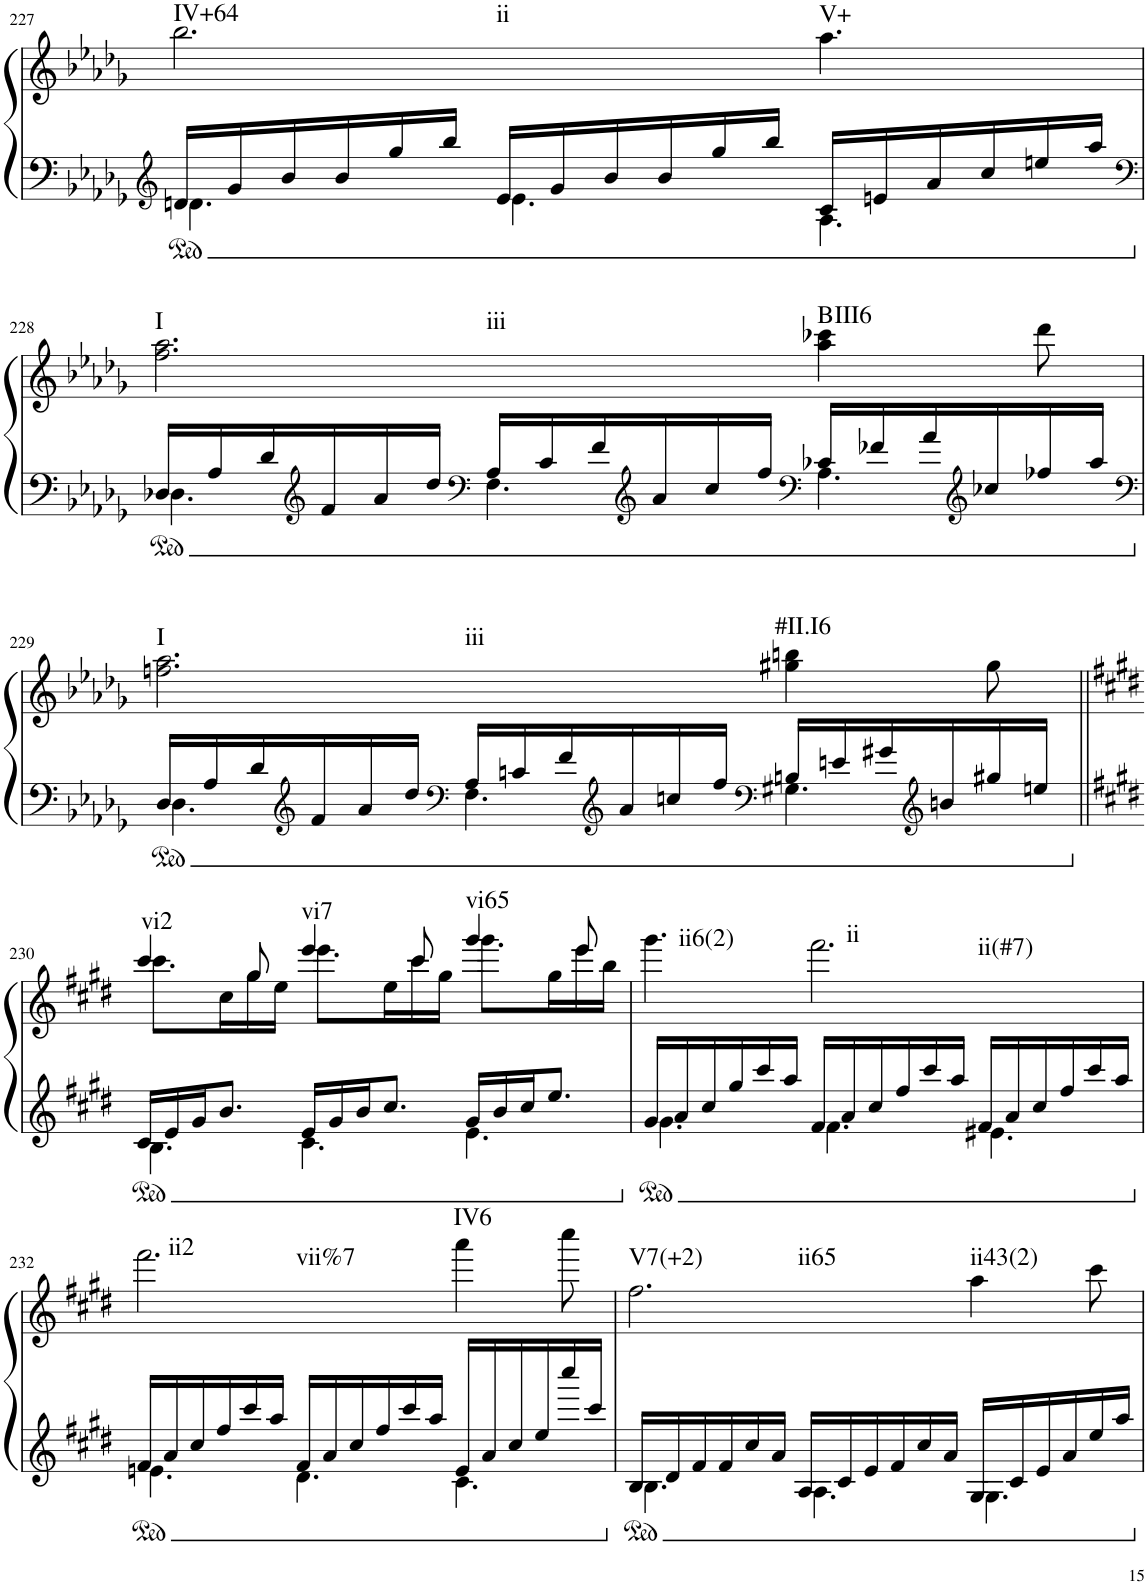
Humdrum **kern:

**kern	**kern	**harte
*part1	*part1	*part1
*staff2	*staff1	*
*I"Piano	*	*
*I'Pno.	*	*
!!LO:PB:g=z
*clefG2	*clefG2	*
*k[b-e-a-d-g-]	*k[b-e-a-d-g-]	*
*M9/8	*M9/8	*
=227	=227	=227
*^	*	*
!	!	!	!LO:H:n=1:kt=IV+64
!	!	!	!LO:H:n=2:kt=ii
16dn/LL	4.d\	2.bb-\	N N
16g-/	.	.	.
16b-/	.	.	.
16b-/	.	.	.
16gg-/	.	.	.
16bb-/JJ	.	.	.
16e-/LL	4.e-\	.	.
16g-/	.	.	.
16b-/	.	.	.
16b-/	.	.	.
16gg-/	.	.	.
16bb-/JJ	.	.	.
!	!	!	!LO:H:kt=V+
16c/LL	4.A-\	4.aa-\	N
16en/	.	.	.
16a-/	.	.	.
16cc/	.	.	.
16een/	.	.	.
16aa-/JJ	.	.	.
!!LO:LB:g=z
=228	=228	=228	=228
*clefF4	*	*	*
!	!	!	!LO:H:n=1:kt=I
!	!	!	!LO:H:n=2:kt=iii
16D-X/LL	4.D-X\	2.ff\ 2.aa-\	N N
16A-/	.	.	.
16d-/	.	.	.
*clefG2	*	*	*
16f/	.	.	.
16a-/	.	.	.
16dd-/JJ	.	.	.
*clefF4	*	*	*
16A-/LL	4.F\	.	.
16c/	.	.	.
16f/	.	.	.
*clefG2	*	*	*
16a-/	.	.	.
16cc/	.	.	.
16ff/JJ	.	.	.
*clefF4	*	*	*
!	!	!	!LO:H:kt=6
16c-X/LL	4.A-\	4aa-\ 4ccc-X\	B:maj6
16f-X/	.	.	.
16a-/	.	.	.
*clefG2	*	*	*
16cc-X/	.	.	.
16ff-X/	.	8ddd-\	.
16aa-/JJ	.	.	.
!!LO:LB:g=z
=229	=229	=229	=229
*clefF4	*	*	*
!	!	!	!LO:H:n=1:kt=I
!	!	!	!LO:H:n=2:kt=iii
16D-/LL	4.D-\	2.ffn\ 2.aa-\	N N
16A-/	.	.	.
16d-/	.	.	.
*clefG2	*	*	*
16f/	.	.	.
16a-/	.	.	.
16dd-/JJ	.	.	.
*clefF4	*	*	*
16A-/LL	4.F\	.	.
16cn/	.	.	.
16f/	.	.	.
*clefG2	*	*	*
16a-/	.	.	.
16ccn/	.	.	.
16ff/JJ	.	.	.
*clefF4	*	*	*
!	!	!	!LO:H:kt=#II.I6
16Bn/LL	4.G#X\	4gg#X\ 4bbn\	N
16en/	.	.	.
16g#X/	.	.	.
*clefG2	*	*	*
16bn/	.	.	.
16gg#X/	.	8gg#\	.
16een/JJ	.	.	.
!!LO:LB:g=z
=230||	=230||	=230||	=230||
*k[f#c#g#d#]	*	*k[f#c#g#d#]	*
*	*	*^	*
!	!	!	!	!LO:H:kt=vi2
16c#/LL	4.B\	4ccc#/	8.ccc#\L	N
16e/	.	.	.	.
16g#/J	.	.	.	.
8.b/J	.	.	16cc#\L	.
.	.	8gg#/	16gg#\	.
.	.	.	16ee\JJ	.
!	!	!	!	!LO:H:kt=vi7
16e/LL	4.c#\	4eee/	8.eee\L	N
16g#/	.	.	.	.
16b/J	.	.	.	.
8.cc#/J	.	.	16ee\L	.
.	.	8ccc#/	16ccc#\	.
.	.	.	16gg#\JJ	.
!	!	!	!	!LO:H:kt=vi65
16g#/LL	4.e\	4ggg#/	8.ggg#\L	N
16b/	.	.	.	.
16cc#/J	.	.	.	.
8.ee/J	.	.	16gg#\L	.
.	.	8eee/	16eee\	.
.	.	.	16bb\JJ	.
=231	=231	=231	=231	=231
!	!	!	!	!LO:H:kt=ii6(2)
*	*	*v	*v	*
16g#/LL	4.g#\	4.ggg#\	N
16a/	.	.	.
16cc#/	.	.	.
16gg#/	.	.	.
16ccc#/	.	.	.
16aa/JJ	.	.	.
!	!	!	!LO:H:n=1:kt=ii
!	!	!	!LO:H:n=2:kt=ii(#7)
16f#/LL	4.f#\	2.fff#\	N N
16a/	.	.	.
16cc#/	.	.	.
16ff#/	.	.	.
16ccc#/	.	.	.
16aa/JJ	.	.	.
16f#/LL	4.e#X\	.	.
16a/	.	.	.
16cc#/	.	.	.
16ff#/	.	.	.
16ccc#/	.	.	.
16aa/JJ	.	.	.
!!LO:LB:g=z
=232	=232	=232	=232
!	!	!	!LO:H:n=1:kt=ii2
!	!	!	!LO:H:n=2:kt=vii%7
16f#/LL	4.en\	2.fff#\	N N
16a/	.	.	.
16cc#/	.	.	.
16ff#/	.	.	.
16ccc#/	.	.	.
16aa/JJ	.	.	.
16f#/LL	4.d#\	.	.
16a/	.	.	.
16cc#/	.	.	.
16ff#/	.	.	.
16ccc#/	.	.	.
16aa/JJ	.	.	.
!	!	!	!LO:H:kt=IV6
16e/LL	4.c#\	4aaa\	N
16a/	.	.	.
16cc#/	.	.	.
16ee/	.	.	.
16cccc#/	.	8cccc#\	.
16ccc#/JJ	.	.	.
=233	=233	=233	=233
!	!	!	!LO:H:n=1:kt=V7(+2)
!	!	!	!LO:H:n=2:kt=ii65
16B/LL	4.B\	2.ff#\	N N
16d#/	.	.	.
16f#/	.	.	.
16f#/	.	.	.
16cc#/	.	.	.
16a/JJ	.	.	.
16A/LL	4.A\	.	.
16c#/	.	.	.
16e/	.	.	.
16f#/	.	.	.
16cc#/	.	.	.
16a/JJ	.	.	.
!	!	!	!LO:H:kt=ii43(2)
16G#/LL	4.G#\	4aa\	N
16c#/	.	.	.
16e/	.	.	.
16a/	.	.	.
16ee/	.	8ccc#\	.
16aa/JJ	.	.	.
*v	*v	*	*
=	=	=
*-	*-	*-
